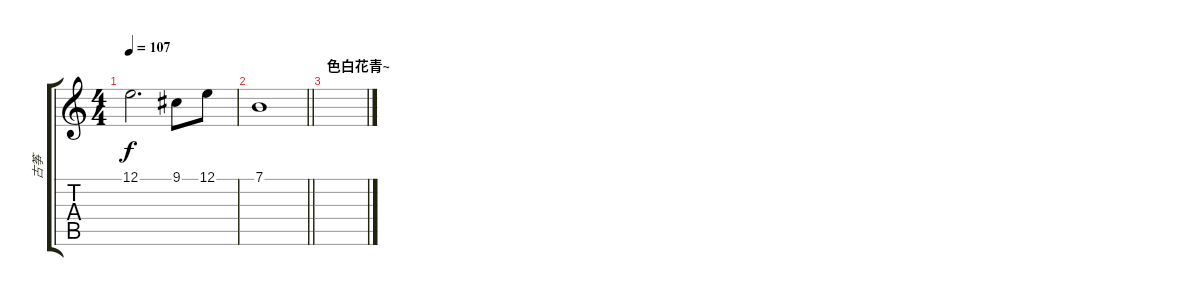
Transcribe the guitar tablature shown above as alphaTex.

\track ("古筝" "古筝") {instrument koto}
\staff {score tabs}
\tuning (E4 B3 G3 D3 A2 E2) {hide}
\ts (4 4)
\tempo 107
\clef g2
\ks c
12.1.2{d dy f} 9.1.8 12.1.8 |
\barLineRight lightlight
7.1.1 |
\section ("" "色白花青~")
